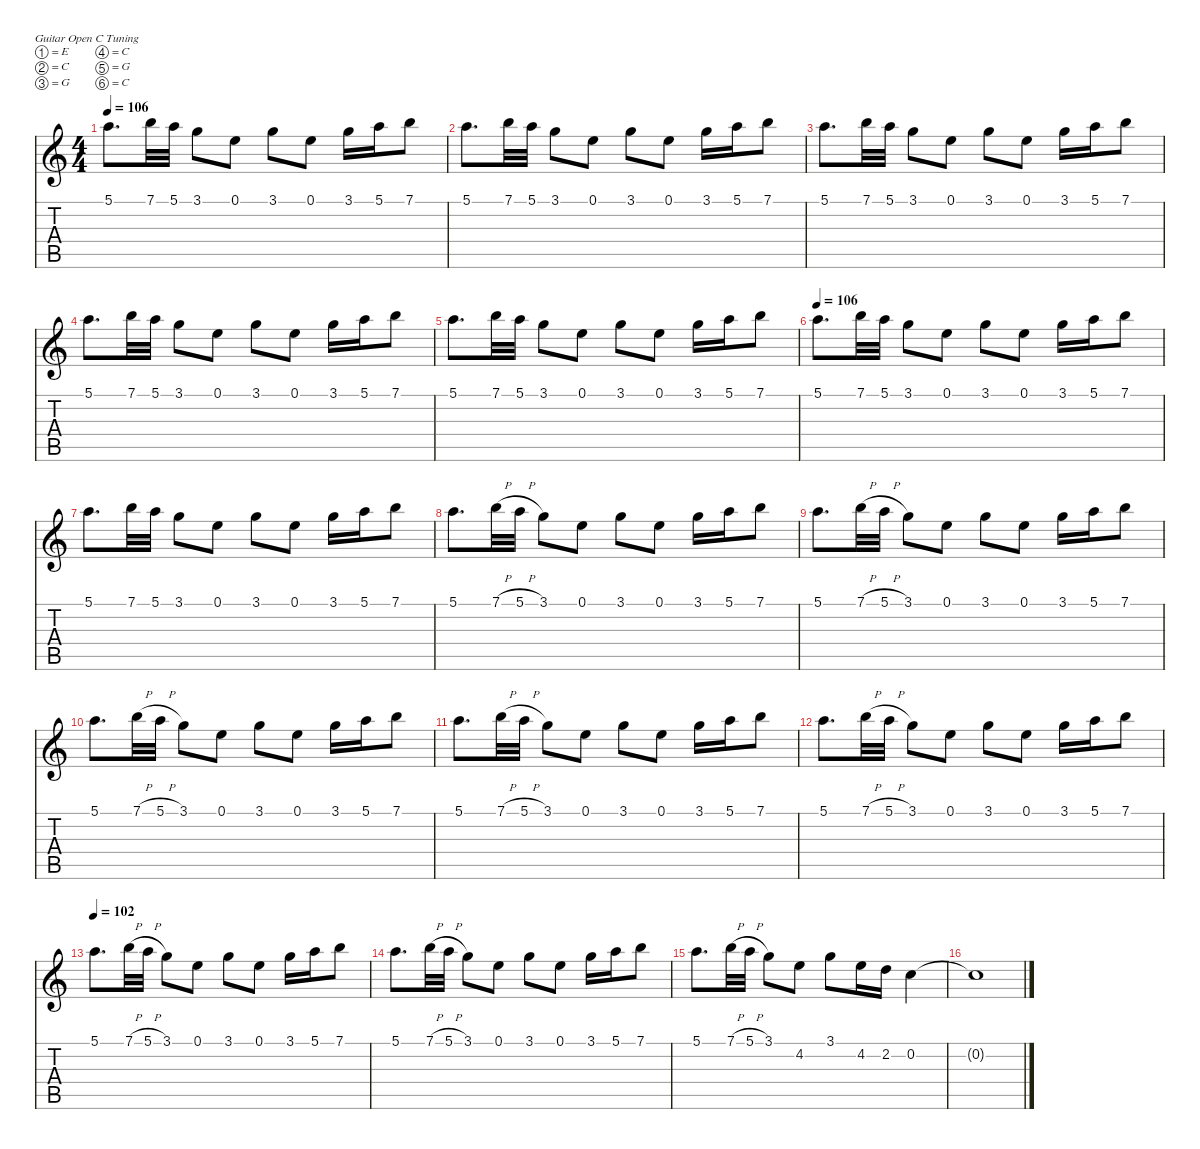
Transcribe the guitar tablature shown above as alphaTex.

\defaultSystemsLayout 4
\hideDynamics
\bracketExtendMode nobrackets
\singleTrackTrackNamePolicy hidden
\multiTrackTrackNamePolicy hidden
\firstSystemTrackNameMode fullname
\firstSystemTrackNameOrientation horizontal
\otherSystemsTrackNameOrientation horizontal
\track ("Guitar 1" "dist.guit.") {instrument distortionguitar}
\staff {score tabs}
\tuning (E4 C4 G3 C3 G2 C2)
\ts (4 4)
\tempo 106
\clef g2
\ks c
5.1.8{d dy f beam Down} 7.1.32{beam Down} 5.1.32{beam Down} 3.1.8{beam Down} 0.1.8{beam Down} 3.1.8{beam Down} 0.1.8{beam Down} 3.1.16{beam Down} 5.1.16{beam Down} 7.1.8{beam Down} |
5.1.8{d beam Down} 7.1.32{beam Down} 5.1.32{beam Down} 3.1.8{beam Down} 0.1.8{beam Down} 3.1.8{beam Down} 0.1.8{beam Down} 3.1.16{beam Down} 5.1.16{beam Down} 7.1.8{beam Down} |
5.1.8{d beam Down} 7.1.32{beam Down} 5.1.32{beam Down} 3.1.8{beam Down} 0.1.8{beam Down} 3.1.8{beam Down} 0.1.8{beam Down} 3.1.16{beam Down} 5.1.16{beam Down} 7.1.8{beam Down} |
5.1.8{d beam Down} 7.1.32{beam Down} 5.1.32{beam Down} 3.1.8{beam Down} 0.1.8{beam Down} 3.1.8{beam Down} 0.1.8{beam Down} 3.1.16{beam Down} 5.1.16{beam Down} 7.1.8{beam Down} |
5.1.8{d beam Down} 7.1.32{beam Down} 5.1.32{beam Down} 3.1.8{beam Down} 0.1.8{beam Down} 3.1.8{beam Down} 0.1.8{beam Down} 3.1.16{beam Down} 5.1.16{beam Down} 7.1.8{beam Down} |
\tempo 106
5.1.8{d beam Down} 7.1.32{beam Down} 5.1.32{beam Down} 3.1.8{beam Down} 0.1.8{beam Down} 3.1.8{beam Down} 0.1.8{beam Down} 3.1.16{beam Down} 5.1.16{beam Down} 7.1.8{beam Down} |
5.1.8{d beam Down} 7.1.32{beam Down} 5.1.32{beam Down} 3.1.8{beam Down} 0.1.8{beam Down} 3.1.8{beam Down} 0.1.8{beam Down} 3.1.16{beam Down} 5.1.16{beam Down} 7.1.8{beam Down} |
5.1.8{d beam Down} 7.1{h}.32{beam Down} 5.1{h}.32{beam Down} 3.1.8{beam Down} 0.1.8{beam Down} 3.1.8{beam Down} 0.1.8{beam Down} 3.1.16{beam Down} 5.1.16{beam Down} 7.1.8{beam Down} |
5.1.8{d beam Down} 7.1{h}.32{beam Down} 5.1{h}.32{beam Down} 3.1.8{beam Down} 0.1.8{beam Down} 3.1.8{beam Down} 0.1.8{beam Down} 3.1.16{beam Down} 5.1.16{beam Down} 7.1.8{beam Down} |
5.1.8{d beam Down} 7.1{h}.32{beam Down} 5.1{h}.32{beam Down} 3.1.8{beam Down} 0.1.8{beam Down} 3.1.8{beam Down} 0.1.8{beam Down} 3.1.16{beam Down} 5.1.16{beam Down} 7.1.8{beam Down} |
5.1.8{d beam Down} 7.1{h}.32{beam Down} 5.1{h}.32{beam Down} 3.1.8{beam Down} 0.1.8{beam Down} 3.1.8{beam Down} 0.1.8{beam Down} 3.1.16{beam Down} 5.1.16{beam Down} 7.1.8{beam Down} |
5.1.8{d beam Down} 7.1{h}.32{beam Down} 5.1{h}.32{beam Down} 3.1.8{beam Down} 0.1.8{beam Down} 3.1.8{beam Down} 0.1.8{beam Down} 3.1.16{beam Down} 5.1.16{beam Down} 7.1.8{beam Down} |
\tempo 102
5.1.8{d beam Down} 7.1{h}.32{beam Down} 5.1{h}.32{beam Down} 3.1.8{beam Down} 0.1.8{beam Down} 3.1.8{beam Down} 0.1.8{beam Down} 3.1.16{beam Down} 5.1.16{beam Down} 7.1.8{beam Down} |
5.1.8{d beam Down} 7.1{h}.32{beam Down} 5.1{h}.32{beam Down} 3.1.8{beam Down} 0.1.8{beam Down} 3.1.8{beam Down} 0.1.8{beam Down} 3.1.16{beam Down} 5.1.16{beam Down} 7.1.8{beam Down} |
5.1.8{d beam Down} 7.1{h}.32{beam Down} 5.1{h}.32{beam Down} 3.1.8{beam Down} 4.2.8{beam Down} 3.1.8{beam Down} 4.2.16{beam Down} 2.2.16{beam Down} 0.2.4{beam Down} |
0.2{t}.1{beam Down}
